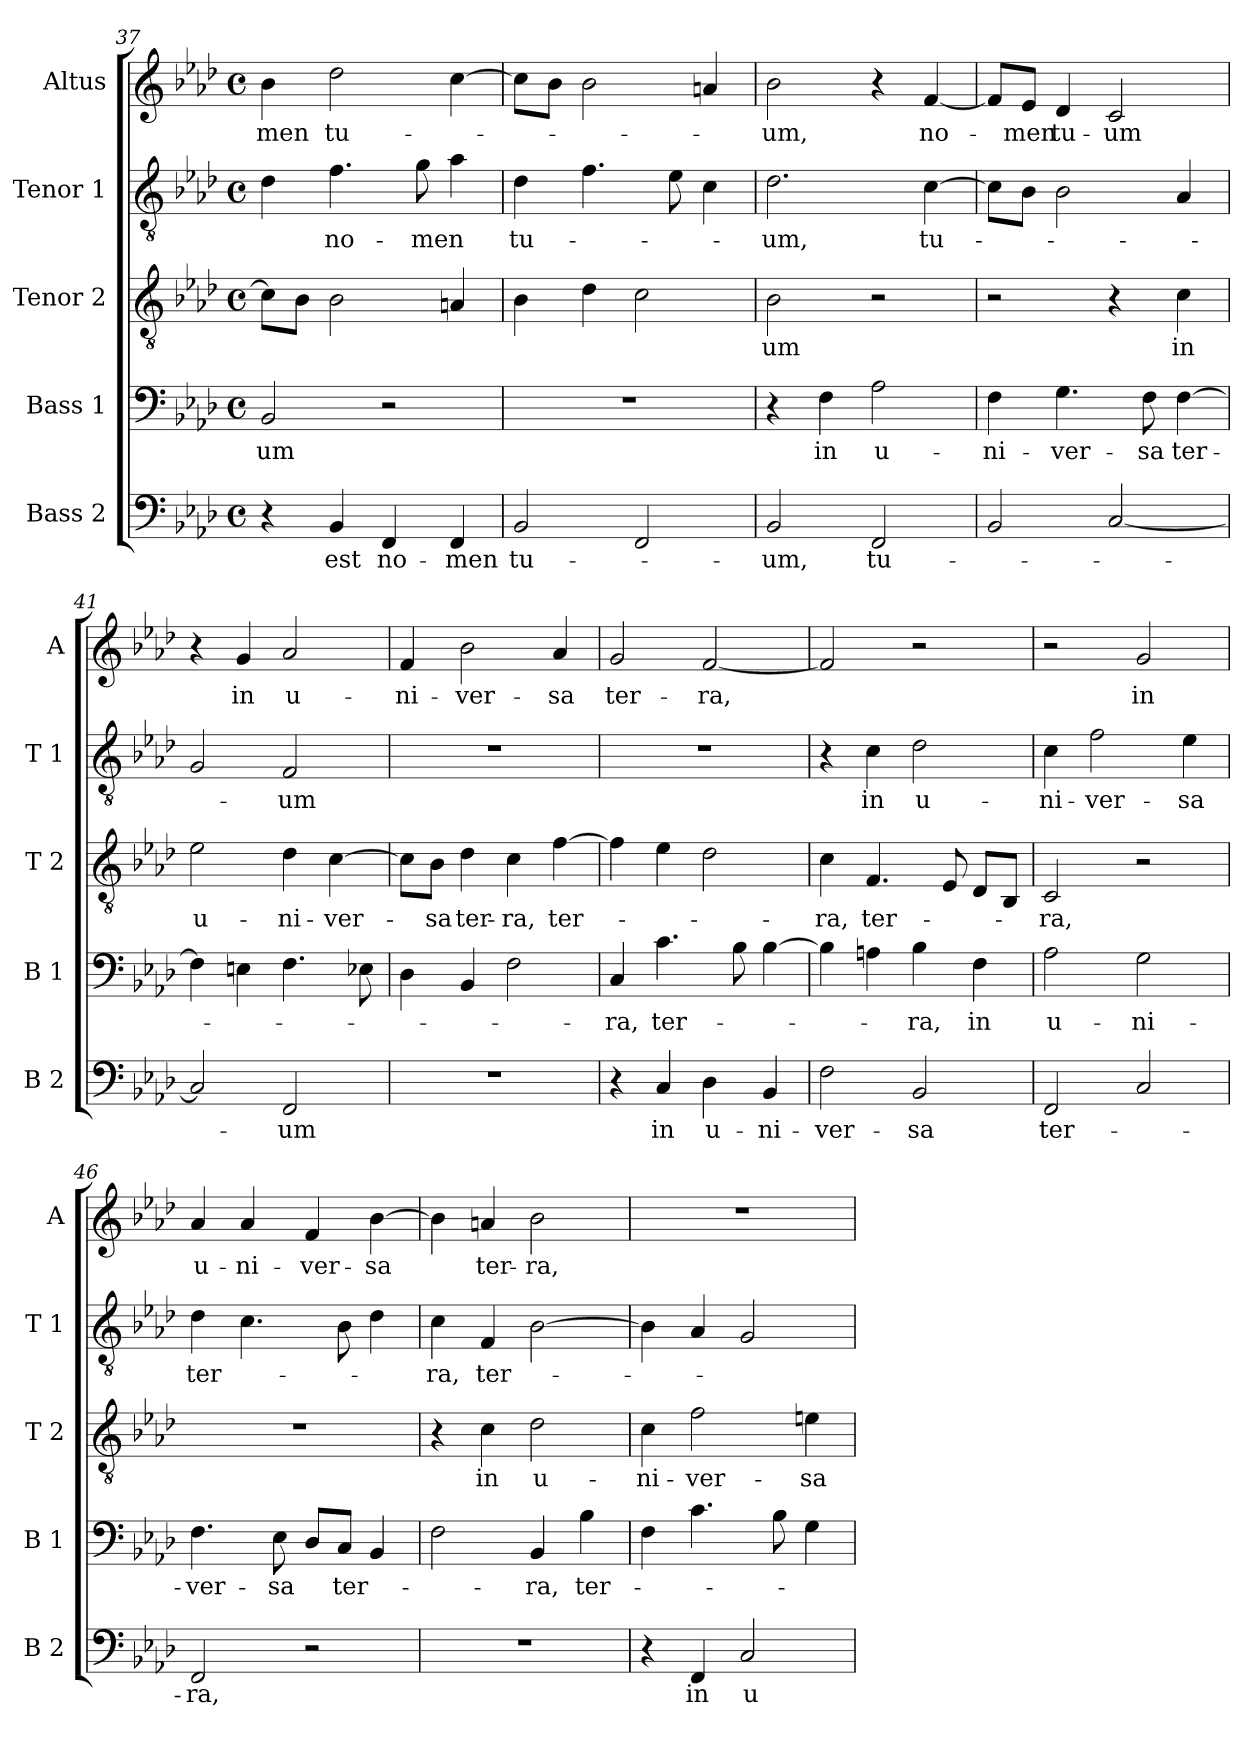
**kern	**text	**kern	**text	**kern	**text	**kern	**text	**kern	**text
*part5	*part5	*part4	*part4	*part3	*part3	*part2	*part2	*part1	*part1
*staff5	*staff5	*staff4	*staff4	*staff3	*staff3	*staff2	*staff2	*staff1	*staff1
*I"Bass 2	*	*I"Bass 1	*	*I"Tenor 2	*	*I"Tenor 1	*	*I"Altus	*
*I'B 2	*	*I'B 1	*	*I'T 2	*	*I'T 1	*	*I'A	*
*clefF4	*	*clefF4	*	*clefGv2	*	*clefGv2	*	*clefG2	*
*k[b-e-a-d-]	*	*k[b-e-a-d-]	*	*k[b-e-a-d-]	*	*k[b-e-a-d-]	*	*k[b-e-a-d-]	*
*A-:	*	*A-:	*	*A-:	*	*A-:	*	*A-:	*
*M4/4	*	*M4/4	*	*M4/4	*	*M4/4	*	*M4/4	*
*met(c)	*	*met(c)	*	*met(c)	*	*met(c)	*	*met(c)	*
=37	=37	=37	=37	=37	=37	=37	=37	=37	=37
!	!	!	!LO:LY:b	!	!	!	!	!	!LO:LY:b
4r	.	2BB-/	-um	8c\L]	.	4d-\	.	4b-\	-men
.	.	.	.	8B-\J	.	.	.	.	.
!	!LO:LY:b	!	!	!	!	!	!LO:LY:b	!	!LO:LY:b
4BB-/	est	.	.	2B-\	.	4.f\	no-	2dd-\	tu-
!	!LO:LY:b	!	!	!	!	!	!	!	!
4FF/	no-	2r	.	.	.	.	.	.	.
!	!	!	!	!	!	!	!LO:LY:b	!	!
.	.	.	.	.	.	8g\	-men	.	.
!	!LO:LY:b	!	!	!	!	!	!	!	!
4FF/	-men	.	.	4An/	.	4a-\	.	[4cc\	.
!!LO:LB:g=z
=38	=38	=38	=38	=38	=38	=38	=38	=38	=38
!	!LO:LY:b	!	!	!	!	!	!LO:LY:b	!	!
2BB-/	tu-	1r	.	4B-\	.	4d-\	tu-	8cc\L]	.
.	.	.	.	.	.	.	.	8b-\J	.
.	.	.	.	4d-\	.	4.f\	.	2b-\	.
2FF/	.	.	.	2c\	.	.	.	.	.
.	.	.	.	.	.	8e-\	.	.	.
.	.	.	.	.	.	4c\	.	4an/	.
=39	=39	=39	=39	=39	=39	=39	=39	=39	=39
!	!LO:LY:b	!	!	!	!LO:LY:b	!	!LO:LY:b	!	!LO:LY:b
2BB-/	-um,	4r	.	2B-\	-um	2.d-\	-um,	2b-\	-um,
!	!	!	!LO:LY:b	!	!	!	!	!	!
.	.	4F\	in	.	.	.	.	.	.
!	!LO:LY:b	!	!LO:LY:b	!	!	!	!	!	!
2FF/	tu-	2A-\	u-	2r	.	.	.	4r	.
!	!	!	!	!	!	!	!LO:LY:b	!	!LO:LY:b
.	.	.	.	.	.	[4c\	tu-	[4f/	no-
=40	=40	=40	=40	=40	=40	=40	=40	=40	=40
!	!	!	!LO:LY:b	!	!	!	!	!	!
2BB-/	.	4F\	-ni-	2r	.	8c\L]	.	8f/L]	.
!	!	!	!	!	!	!	!	!	!LO:LY:b
.	.	.	.	.	.	8B-\J	.	8e-/J	-men
!	!	!	!LO:LY:b	!	!	!	!	!	!LO:LY:b
.	.	4.G\	-ver-	.	.	2B-\	.	4d-/	tu-
!	!	!	!	!	!	!	!	!	!LO:LY:b
[2C/	.	.	.	4r	.	.	.	2c/	-um
!	!	!	!LO:LY:b	!	!	!	!	!	!
.	.	8F\	-sa	.	.	.	.	.	.
!	!	!	!LO:LY:b	!	!LO:LY:b	!	!	!	!
.	.	[4F\	ter-	4c\	in	4A-/	.	.	.
=41	=41	=41	=41	=41	=41	=41	=41	=41	=41
!	!	!	!	!	!LO:LY:b	!	!	!	!
2C/]	.	4F\]	.	2e-\	u-	2G/	.	4r	.
!	!	!	!	!	!	!	!	!	!LO:LY:b
.	.	4En\	.	.	.	.	.	4g/	in
!	!LO:LY:b	!	!	!	!LO:LY:b	!	!LO:LY:b	!	!LO:LY:b
2FF/	-um	4.F\	.	4d-\	-ni-	2F/	-um	2a-/	u-
!	!	!	!	!	!LO:LY:b	!	!	!	!
.	.	.	.	[4c\	-ver-	.	.	.	.
.	.	8E-X\	.	.	.	.	.	.	.
=42	=42	=42	=42	=42	=42	=42	=42	=42	=42
!	!	!	!	!	!	!	!	!	!LO:LY:b
1r	.	4D-\	.	8c\L]	.	1r	.	4f/	-ni-
!	!	!	!	!	!LO:LY:b	!	!	!	!
.	.	.	.	8B-\J	-sa	.	.	.	.
!	!	!	!	!	!LO:LY:b	!	!	!	!LO:LY:b
.	.	4BB-/	.	4d-\	ter-	.	.	2b-\	-ver-
!	!	!	!	!	!LO:LY:b	!	!	!	!
.	.	2F\	.	4c\	-ra,	.	.	.	.
!	!	!	!	!	!LO:LY:b	!	!	!	!LO:LY:b
.	.	.	.	[4f\	ter-	.	.	4a-/	-sa
!!LO:PB:g=z
=43	=43	=43	=43	=43	=43	=43	=43	=43	=43
!	!	!	!LO:LY:b	!	!	!	!	!	!LO:LY:b
4r	.	4C/	-ra,	4f\]	.	1r	.	2g/	ter-
!	!LO:LY:b	!	!LO:LY:b	!	!	!	!	!	!
4C/	in	4.c\	ter-	4e-\	.	.	.	.	.
!	!LO:LY:b	!	!	!	!	!	!	!	!LO:LY:b
4D-\	u-	.	.	2d-\	.	.	.	[2f/	-ra,
.	.	8B-\	.	.	.	.	.	.	.
!	!LO:LY:b	!	!	!	!	!	!	!	!
4BB-/	-ni-	[4B-\	.	.	.	.	.	.	.
=44	=44	=44	=44	=44	=44	=44	=44	=44	=44
!	!LO:LY:b	!	!	!	!LO:LY:b	!	!	!	!
2F\	-ver-	4B-\]	.	4c\	-ra,	4r	.	2f/]	.
!	!	!	!	!	!LO:LY:b	!	!LO:LY:b	!	!
.	.	4An\	.	4.F/	ter-	4c\	in	.	.
!	!LO:LY:b	!	!LO:LY:b	!	!	!	!LO:LY:b	!	!
2BB-/	-sa	4B-\	-ra,	.	.	2d-\	u-	2r	.
.	.	.	.	8E-/	.	.	.	.	.
!	!	!	!LO:LY:b	!	!	!	!	!	!
.	.	4F\	in	8D-/L	.	.	.	.	.
.	.	.	.	8BB-/J	.	.	.	.	.
=45	=45	=45	=45	=45	=45	=45	=45	=45	=45
!	!LO:LY:b	!	!LO:LY:b	!	!LO:LY:b	!	!LO:LY:b	!	!
2FF/	ter-	2A-\	u-	2C/	-ra,	4c\	-ni-	2r	.
!	!	!	!	!	!	!	!LO:LY:b	!	!
.	.	.	.	.	.	2f\	-ver-	.	.
!	!	!	!LO:LY:b	!	!	!	!	!	!LO:LY:b
2C/	.	2G\	-ni-	2r	.	.	.	2g/	in
!	!	!	!	!	!	!	!LO:LY:b	!	!
.	.	.	.	.	.	4e-\	-sa	.	.
=46	=46	=46	=46	=46	=46	=46	=46	=46	=46
!	!LO:LY:b	!	!LO:LY:b	!	!	!	!LO:LY:b	!	!LO:LY:b
2FF/	-ra,	4.F\	-ver-	1r	.	4d-\	ter-	4a-/	u-
!	!	!	!	!	!	!	!	!	!LO:LY:b
.	.	.	.	.	.	4.c\	.	4a-/	-ni-
!	!	!	!LO:LY:b	!	!	!	!	!	!
.	.	8E-\	-sa	.	.	.	.	.	.
!	!	!	!	!	!	!	!	!	!LO:LY:b
2r	.	8D-/L	.	.	.	.	.	4f/	-ver-
!	!	!	!LO:LY:b	!	!	!	!	!	!
.	.	8C/J	ter-	.	.	8B-\	.	.	.
!	!	!	!	!	!	!	!	!	!LO:LY:b
.	.	4BB-/	.	.	.	4d-\	.	[4b-\	-sa
=47	=47	=47	=47	=47	=47	=47	=47	=47	=47
!	!	!	!	!	!	!	!LO:LY:b	!	!
1r	.	2F\	.	4r	.	4c\	-ra,	4b-\]	.
!	!	!	!	!	!LO:LY:b	!	!LO:LY:b	!	!LO:LY:b
.	.	.	.	4c\	in	4F/	ter-	4an/	ter-
!	!	!	!LO:LY:b	!	!LO:LY:b	!	!	!	!LO:LY:b
.	.	4BB-/	-ra,	2d-\	u-	[2B-\	.	2b-\	-ra,
!	!	!	!LO:LY:b	!	!	!	!	!	!
.	.	4B-\	ter-	.	.	.	.	.	.
=48	=48	=48	=48	=48	=48	=48	=48	=48	=48
!	!	!	!	!	!LO:LY:b	!	!	!	!
4r	.	4F\	.	4c\	-ni-	4B-\]	.	1r	.
!	!LO:LY:b	!	!	!	!LO:LY:b	!	!	!	!
4FF/	in	4.c\	.	2f\	-ver-	4A-/	.	.	.
!	!LO:LY:b	!	!	!	!	!	!	!	!
2C/	u-	.	.	.	.	2G/	.	.	.
.	.	8B-\	.	.	.	.	.	.	.
!	!	!	!	!	!LO:LY:b	!	!	!	!
.	.	4G\	.	4en\	-sa	.	.	.	.
=	=	=	=	=	=	=	=	=	=
*-	*-	*-	*-	*-	*-	*-	*-	*-	*-
